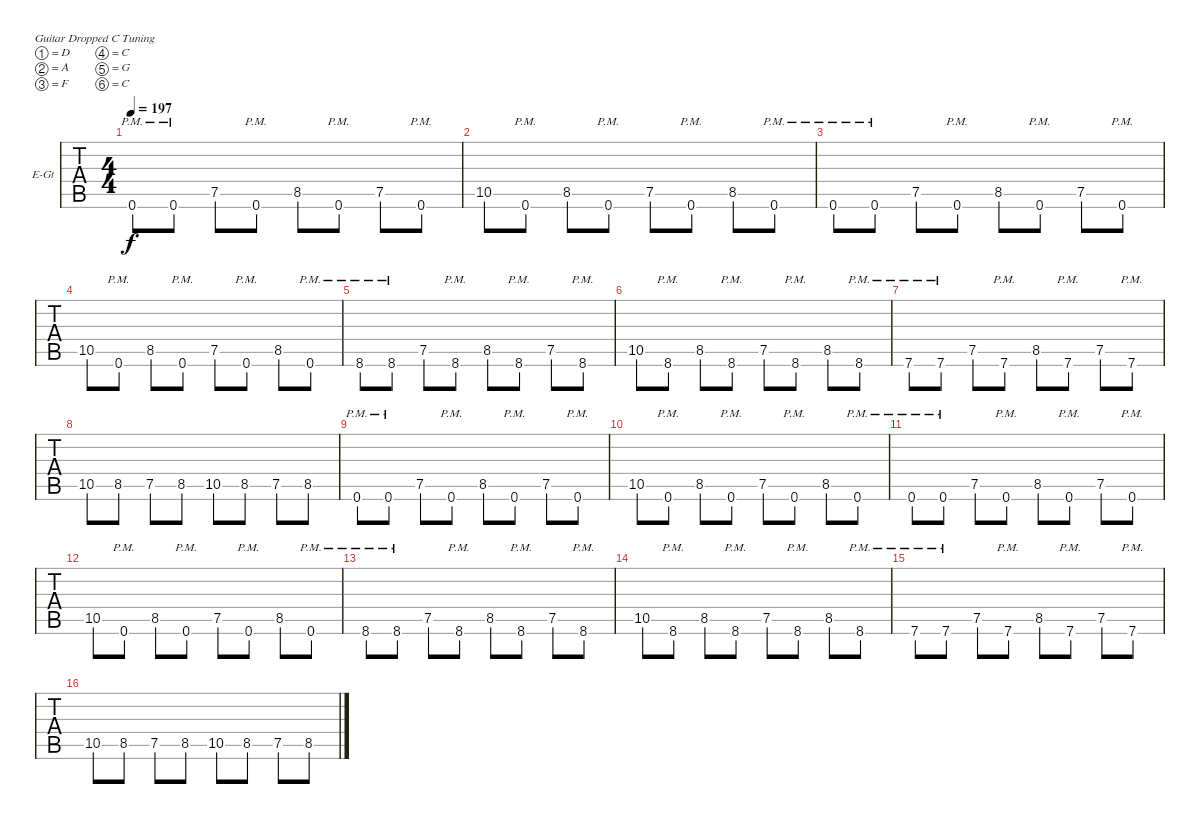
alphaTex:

\bracketExtendMode groupsimilarinstruments
\firstSystemTrackNameOrientation horizontal
\otherSystemsTrackNameOrientation horizontal
\track ("Track 1" "E-Gt") {instrument distortionguitar}
\staff {tabs}
\tuning (D4 A3 F3 C3 G2 C2)
\ts (4 4)
\tempo 197
\clef g2
\ks c
0.6{pm}.8{dy f} 0.6{pm}.8 7.5.8 0.6{pm}.8 8.5.8 0.6{pm}.8 7.5.8 0.6{pm}.8 |
10.5.8 0.6{pm}.8 8.5.8 0.6{pm}.8 7.5.8 0.6{pm}.8 8.5.8 0.6{pm}.8 |
0.6{pm}.8 0.6{pm}.8 7.5.8 0.6{pm}.8 8.5.8 0.6{pm}.8 7.5.8 0.6{pm}.8 |
10.5.8 0.6{pm}.8 8.5.8 0.6{pm}.8 7.5.8 0.6{pm}.8 8.5.8 0.6{pm}.8 |
8.6{pm}.8 8.6{pm}.8 7.5.8 8.6{pm}.8 8.5.8 8.6{pm}.8 7.5.8 8.6{pm}.8 |
10.5.8 8.6{pm}.8 8.5.8 8.6{pm}.8 7.5.8 8.6{pm}.8 8.5.8 8.6{pm}.8 |
7.6{pm}.8 7.6{pm}.8 7.5.8 7.6{pm}.8 8.5.8 7.6{pm}.8 7.5.8 7.6{pm}.8 |
10.5.8 8.5.8 7.5.8 8.5.8 10.5.8 8.5.8 7.5.8 8.5.8 |
0.6{pm}.8 0.6{pm}.8 7.5.8 0.6{pm}.8 8.5.8 0.6{pm}.8 7.5.8 0.6{pm}.8 |
10.5.8 0.6{pm}.8 8.5.8 0.6{pm}.8 7.5.8 0.6{pm}.8 8.5.8 0.6{pm}.8 |
0.6{pm}.8 0.6{pm}.8 7.5.8 0.6{pm}.8 8.5.8 0.6{pm}.8 7.5.8 0.6{pm}.8 |
10.5.8 0.6{pm}.8 8.5.8 0.6{pm}.8 7.5.8 0.6{pm}.8 8.5.8 0.6{pm}.8 |
8.6{pm}.8 8.6{pm}.8 7.5.8 8.6{pm}.8 8.5.8 8.6{pm}.8 7.5.8 8.6{pm}.8 |
10.5.8 8.6{pm}.8 8.5.8 8.6{pm}.8 7.5.8 8.6{pm}.8 8.5.8 8.6{pm}.8 |
7.6{pm}.8 7.6{pm}.8 7.5.8 7.6{pm}.8 8.5.8 7.6{pm}.8 7.5.8 7.6{pm}.8 |
10.5.8 8.5.8 7.5.8 8.5.8 10.5.8 8.5.8 7.5.8 8.5.8
